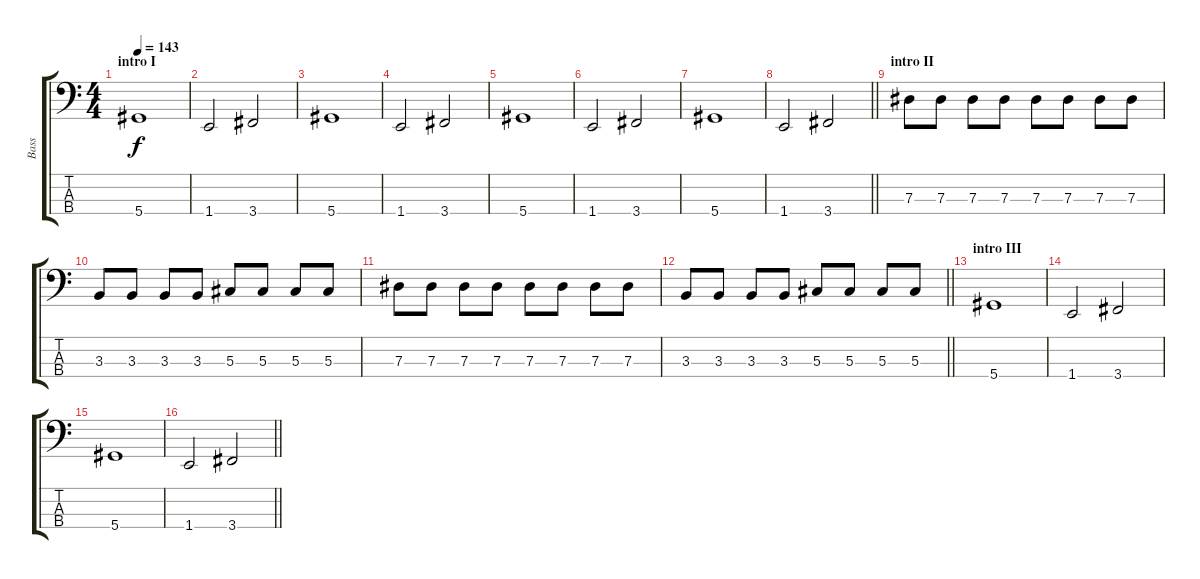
\track ("Bass" "Bass") {instrument electricbassfinger}
\staff {score tabs}
\tuning (Gb2 Db2 Ab1 Eb1) {hide}
\ts (4 4)
\section ("" "intro I")
\tempo 143
\clef f4
\ks c
5.4.1{dy f instrument electricbassfinger} |
1.4.2 3.4.2 |
5.4.1 |
1.4.2 3.4.2 |
5.4.1 |
1.4.2 3.4.2 |
5.4.1 |
\barLineRight lightlight
1.4.2 3.4.2 |
\section ("" "intro II")
7.3.8 7.3.8 7.3.8 7.3.8 7.3.8 7.3.8 7.3.8 7.3.8 |
3.3.8 3.3.8 3.3.8 3.3.8 5.3.8 5.3.8 5.3.8 5.3.8 |
7.3.8 7.3.8 7.3.8 7.3.8 7.3.8 7.3.8 7.3.8 7.3.8 |
\barLineRight lightlight
3.3.8 3.3.8 3.3.8 3.3.8 5.3.8 5.3.8 5.3.8 5.3.8 |
\section ("" "intro III")
5.4.1 |
1.4.2 3.4.2 |
5.4.1 |
\barLineRight lightlight
1.4.2 3.4.2
